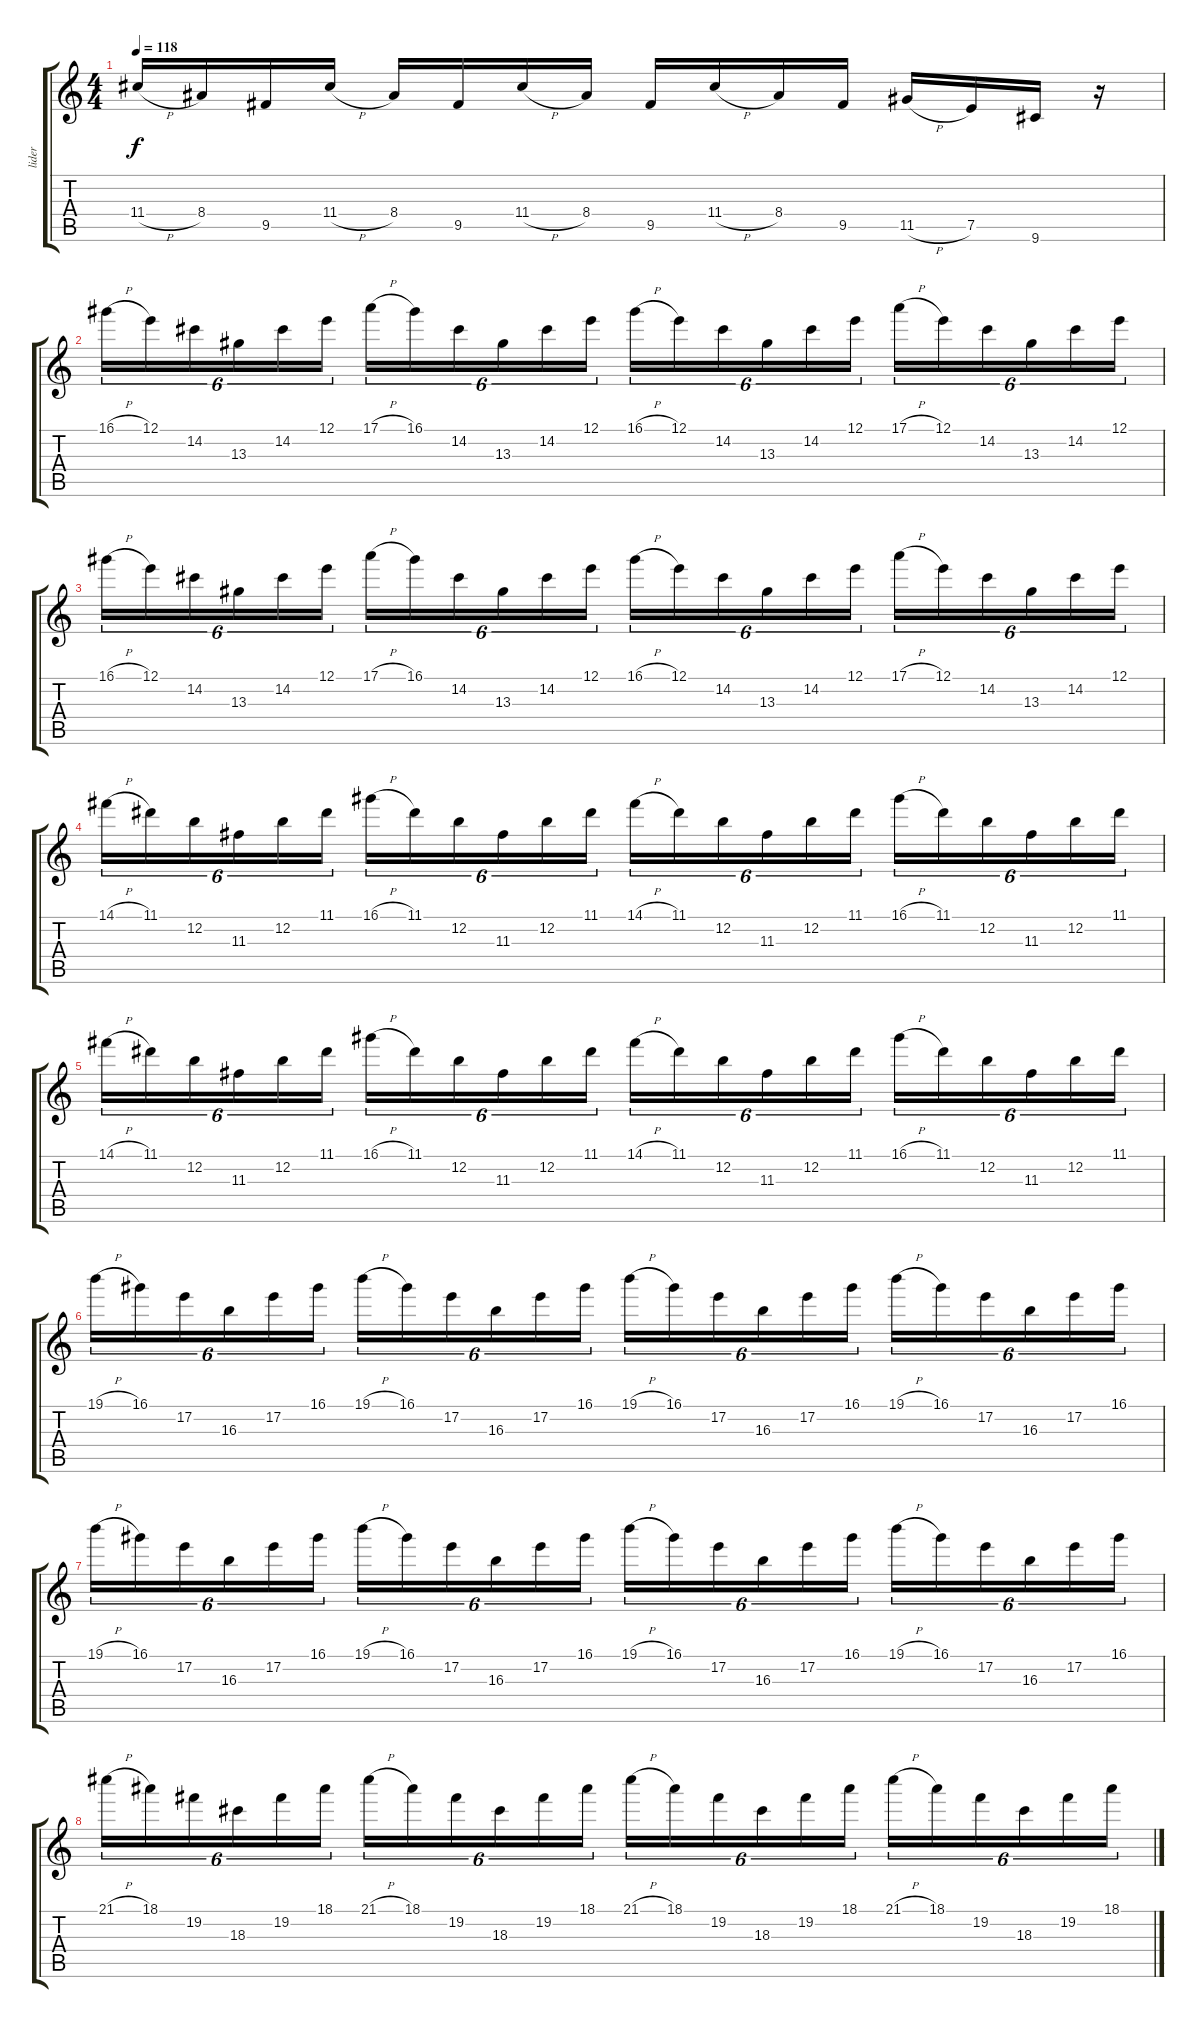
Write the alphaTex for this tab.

\track ("lider" "lider") {instrument distortionguitar}
\staff {score tabs}
\tuning (E4 B3 G3 D3 A2 E2) {hide}
\ts (4 4)
\tempo 118
\clef g2
\ks c
11.4{h}.16{dy f} 8.4.16 9.5.16 11.4{h}.16 8.4.16 9.5.16 11.4{h}.16 8.4.16 9.5.16 11.4{h}.16 8.4.16 9.5.16 11.5{h}.16 7.5.16 9.6.16 r.16 |
16.1{h}.16{tu (6 4)} 12.1.16{tu (6 4)} 14.2.16{tu (6 4)} 13.3.16{tu (6 4)} 14.2.16{tu (6 4)} 12.1.16{tu (6 4)} 17.1{h}.16{tu (6 4)} 16.1.16{tu (6 4)} 14.2.16{tu (6 4)} 13.3.16{tu (6 4)} 14.2.16{tu (6 4)} 12.1.16{tu (6 4)} 16.1{h}.16{tu (6 4)} 12.1.16{tu (6 4)} 14.2.16{tu (6 4)} 13.3.16{tu (6 4)} 14.2.16{tu (6 4)} 12.1.16{tu (6 4)} 17.1{h}.16{tu (6 4)} 12.1.16{tu (6 4)} 14.2.16{tu (6 4)} 13.3.16{tu (6 4)} 14.2.16{tu (6 4)} 12.1.16{tu (6 4)} |
16.1{h}.16{tu (6 4)} 12.1.16{tu (6 4)} 14.2.16{tu (6 4)} 13.3.16{tu (6 4)} 14.2.16{tu (6 4)} 12.1.16{tu (6 4)} 17.1{h}.16{tu (6 4)} 16.1.16{tu (6 4)} 14.2.16{tu (6 4)} 13.3.16{tu (6 4)} 14.2.16{tu (6 4)} 12.1.16{tu (6 4)} 16.1{h}.16{tu (6 4)} 12.1.16{tu (6 4)} 14.2.16{tu (6 4)} 13.3.16{tu (6 4)} 14.2.16{tu (6 4)} 12.1.16{tu (6 4)} 17.1{h}.16{tu (6 4)} 12.1.16{tu (6 4)} 14.2.16{tu (6 4)} 13.3.16{tu (6 4)} 14.2.16{tu (6 4)} 12.1.16{tu (6 4)} |
14.1{h}.16{tu (6 4)} 11.1.16{tu (6 4)} 12.2.16{tu (6 4)} 11.3.16{tu (6 4)} 12.2.16{tu (6 4)} 11.1.16{tu (6 4)} 16.1{h}.16{tu (6 4)} 11.1.16{tu (6 4)} 12.2.16{tu (6 4)} 11.3.16{tu (6 4)} 12.2.16{tu (6 4)} 11.1.16{tu (6 4)} 14.1{h}.16{tu (6 4)} 11.1.16{tu (6 4)} 12.2.16{tu (6 4)} 11.3.16{tu (6 4)} 12.2.16{tu (6 4)} 11.1.16{tu (6 4)} 16.1{h}.16{tu (6 4)} 11.1.16{tu (6 4)} 12.2.16{tu (6 4)} 11.3.16{tu (6 4)} 12.2.16{tu (6 4)} 11.1.16{tu (6 4)} |
14.1{h}.16{tu (6 4)} 11.1.16{tu (6 4)} 12.2.16{tu (6 4)} 11.3.16{tu (6 4)} 12.2.16{tu (6 4)} 11.1.16{tu (6 4)} 16.1{h}.16{tu (6 4)} 11.1.16{tu (6 4)} 12.2.16{tu (6 4)} 11.3.16{tu (6 4)} 12.2.16{tu (6 4)} 11.1.16{tu (6 4)} 14.1{h}.16{tu (6 4)} 11.1.16{tu (6 4)} 12.2.16{tu (6 4)} 11.3.16{tu (6 4)} 12.2.16{tu (6 4)} 11.1.16{tu (6 4)} 16.1{h}.16{tu (6 4)} 11.1.16{tu (6 4)} 12.2.16{tu (6 4)} 11.3.16{tu (6 4)} 12.2.16{tu (6 4)} 11.1.16{tu (6 4)} |
19.1{h}.16{tu (6 4)} 16.1.16{tu (6 4)} 17.2.16{tu (6 4)} 16.3.16{tu (6 4)} 17.2.16{tu (6 4)} 16.1.16{tu (6 4)} 19.1{h}.16{tu (6 4)} 16.1.16{tu (6 4)} 17.2.16{tu (6 4)} 16.3.16{tu (6 4)} 17.2.16{tu (6 4)} 16.1.16{tu (6 4)} 19.1{h}.16{tu (6 4)} 16.1.16{tu (6 4)} 17.2.16{tu (6 4)} 16.3.16{tu (6 4)} 17.2.16{tu (6 4)} 16.1.16{tu (6 4)} 19.1{h}.16{tu (6 4)} 16.1.16{tu (6 4)} 17.2.16{tu (6 4)} 16.3.16{tu (6 4)} 17.2.16{tu (6 4)} 16.1.16{tu (6 4)} |
19.1{h}.16{tu (6 4)} 16.1.16{tu (6 4)} 17.2.16{tu (6 4)} 16.3.16{tu (6 4)} 17.2.16{tu (6 4)} 16.1.16{tu (6 4)} 19.1{h}.16{tu (6 4)} 16.1.16{tu (6 4)} 17.2.16{tu (6 4)} 16.3.16{tu (6 4)} 17.2.16{tu (6 4)} 16.1.16{tu (6 4)} 19.1{h}.16{tu (6 4)} 16.1.16{tu (6 4)} 17.2.16{tu (6 4)} 16.3.16{tu (6 4)} 17.2.16{tu (6 4)} 16.1.16{tu (6 4)} 19.1{h}.16{tu (6 4)} 16.1.16{tu (6 4)} 17.2.16{tu (6 4)} 16.3.16{tu (6 4)} 17.2.16{tu (6 4)} 16.1.16{tu (6 4)} |
21.1{h}.16{tu (6 4)} 18.1.16{tu (6 4)} 19.2.16{tu (6 4)} 18.3.16{tu (6 4)} 19.2.16{tu (6 4)} 18.1.16{tu (6 4)} 21.1{h}.16{tu (6 4)} 18.1.16{tu (6 4)} 19.2.16{tu (6 4)} 18.3.16{tu (6 4)} 19.2.16{tu (6 4)} 18.1.16{tu (6 4)} 21.1{h}.16{tu (6 4)} 18.1.16{tu (6 4)} 19.2.16{tu (6 4)} 18.3.16{tu (6 4)} 19.2.16{tu (6 4)} 18.1.16{tu (6 4)} 21.1{h}.16{tu (6 4)} 18.1.16{tu (6 4)} 19.2.16{tu (6 4)} 18.3.16{tu (6 4)} 19.2.16{tu (6 4)} 18.1.16{tu (6 4)}
